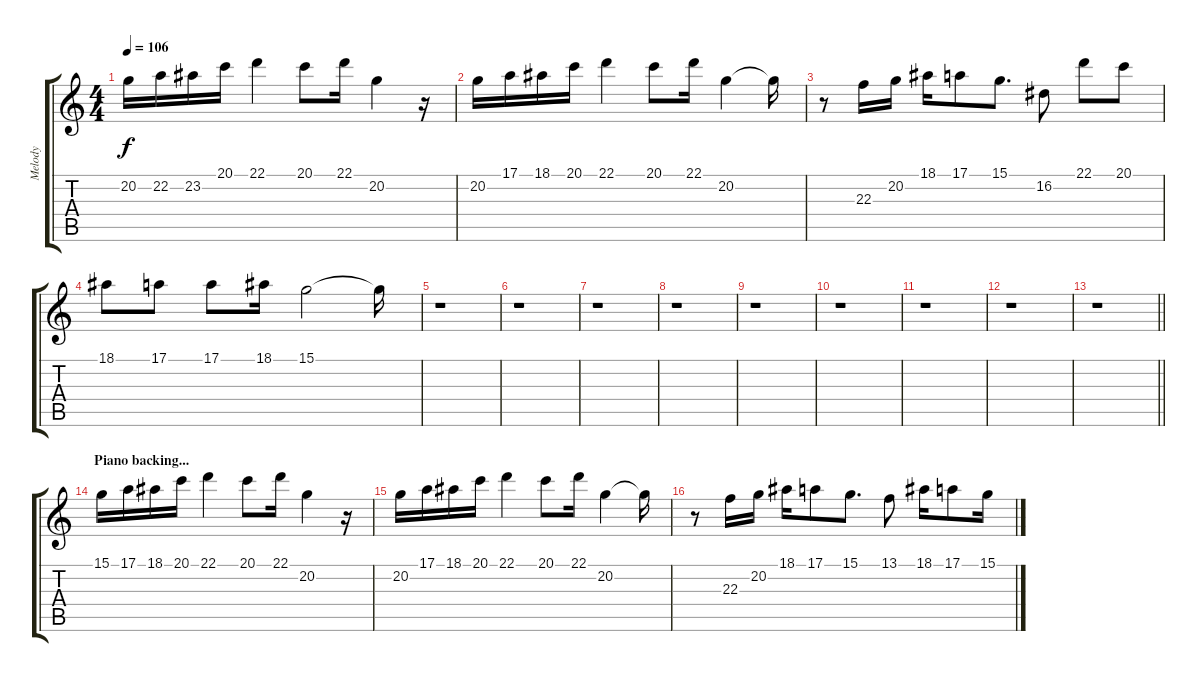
\track ("Melody" "Melody") {instrument flute}
\staff {score tabs}
\tuning (E4 B3 G3 D3 A2 E2) {hide}
\ts (4 4)
\tempo 106
\clef g2
\ks c
20.2.16{dy f} 22.2.16 23.2.16 20.1.16 22.1.4 20.1.8 22.1.16 20.2.4 r.16 |
20.2.16 17.1.16 18.1.16 20.1.16 22.1.4 20.1.8 22.1.16 20.2.4 20.2{t}.16 |
r.8 22.3.16 20.2.16 18.1.16 17.1.8 15.1.8{d} 16.2.8 22.1.8 20.1.8 |
18.1.8 17.1.8 17.1.8 18.1.16 15.1.2 15.1{t}.16 |
r.1 |
r.1 |
r.1 |
r.1 |
r.1 |
r.1 |
r.1 |
r.1 |
\barLineRight lightlight
r.1 |
\section ("" "Piano backing...")
15.1.16 17.1.16 18.1.16 20.1.16 22.1.4 20.1.8 22.1.16 20.2.4 r.16 |
20.2.16 17.1.16 18.1.16 20.1.16 22.1.4 20.1.8 22.1.16 20.2.4 20.2{t}.16 |
r.8 22.3.16 20.2.16 18.1.16 17.1.8 15.1.8{d} 13.1.8 18.1.16 17.1.8 15.1.16
